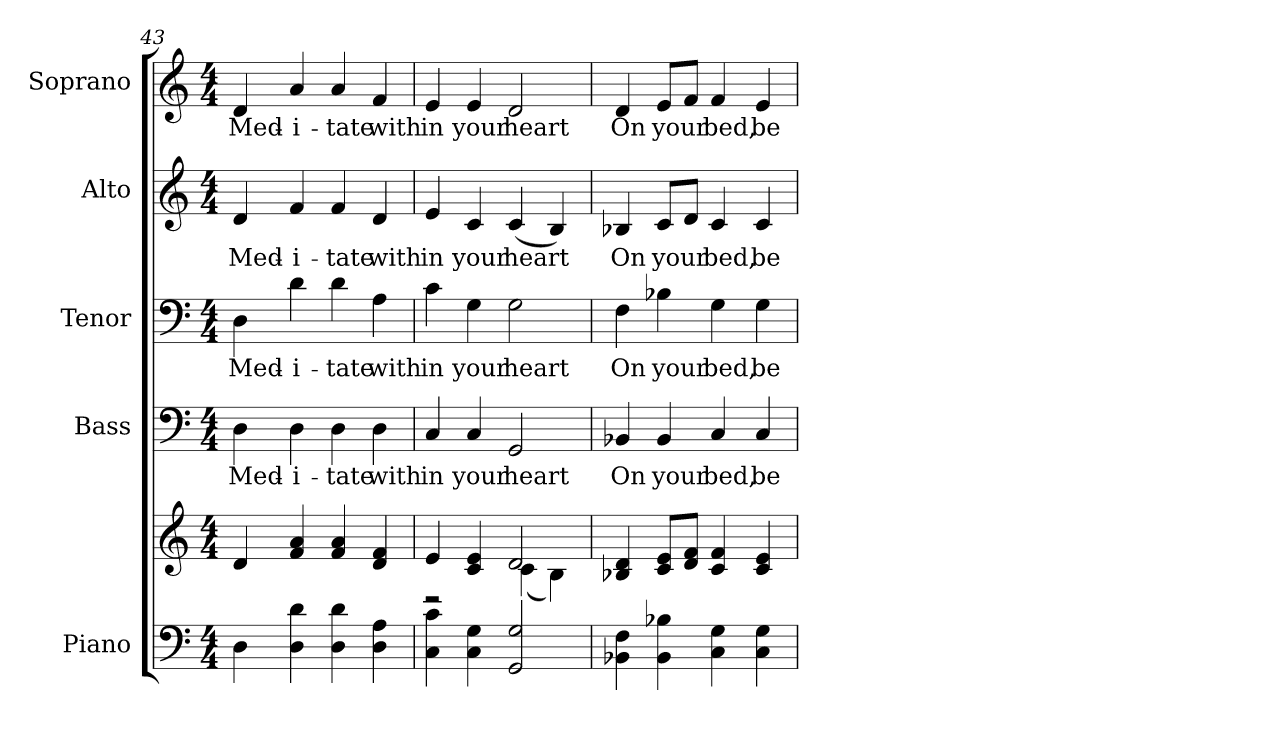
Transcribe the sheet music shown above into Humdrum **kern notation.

**kern	**kern	**kern	**text	**kern	**text	**kern	**text	**kern	**text
*part5	*part5	*part4	*part4	*part3	*part3	*part2	*part2	*part1	*part1
*staff6	*staff5	*staff4	*staff4	*staff3	*staff3	*staff2	*staff2	*staff1	*staff1
*I"Piano	*	*I"Bass	*	*I"Tenor	*	*I"Alto	*	*I"Soprano	*
*I'Pno.	*	*I'B.	*	*	*	*I'A.	*	*I'S.	*
*clefF4	*clefG2	*clefF4	*	*clefF4	*	*clefG2	*	*clefG2	*
*k[]	*k[]	*k[]	*	*k[]	*	*k[]	*	*k[]	*
*C:	*C:	*C:	*	*C:	*	*C:	*	*C:	*
*M4/4	*M4/4	*M4/4	*	*M4/4	*	*M4/4	*	*M4/4	*
=43	=43	=43	=43	=43	=43	=43	=43	=43	=43
!	!	!	!LO:LY:b:color=#000000	!	!	!	!	!	!
!	!	!	!	!	!LO:LY:b:color=#000000	!	!	!	!
!	!	!	!	!	!	!	!LO:LY:b:color=#000000	!	!
!	!	!	!	!	!	!	!	!	!LO:LY:b:color=#000000
4Di\	4di/	4Di\	Med-	4Di\	Med-	4di/	Med-	4di/	Med-
!	!	!	!LO:LY:b:color=#000000	!	!	!	!	!	!
!	!	!	!	!	!LO:LY:b:color=#000000	!	!	!	!
!	!	!	!	!	!	!	!LO:LY:b:color=#000000	!	!
!	!	!	!	!	!	!	!	!	!LO:LY:b:color=#000000
4Di\ 4di	4fi/ 4ai	4Di\	-i-	4di\	-i-	4fi/	-i-	4ai/	-i-
!	!	!	!LO:LY:b:color=#000000	!	!	!	!	!	!
!	!	!	!	!	!LO:LY:b:color=#000000	!	!	!	!
!	!	!	!	!	!	!	!LO:LY:b:color=#000000	!	!
!	!	!	!	!	!	!	!	!	!LO:LY:b:color=#000000
4Di\ 4di	4fi/ 4ai	4Di\	-tate	4di\	-tate	4fi/	-tate	4ai/	-tate
!	!	!	!LO:LY:b:color=#000000	!	!	!	!	!	!
!	!	!	!	!	!LO:LY:b:color=#000000	!	!	!	!
!	!	!	!	!	!	!	!LO:LY:b:color=#000000	!	!
!	!	!	!	!	!	!	!	!	!LO:LY:b:color=#000000
4Di\ 4Ai	4di/ 4fi	4Di\	with	4Ai\	with	4di/	with	4fi/	with
=44	=44	=44	=44	=44	=44	=44	=44	=44	=44
*	*^	*	*	*	*	*	*	*	*
!	!	!	!	!LO:LY:b:color=#000000	!	!	!	!	!	!
!	!	!	!	!	!	!LO:LY:b:color=#000000	!	!	!	!
!	!	!	!	!	!	!	!	!LO:LY:b:color=#000000	!	!
!	!	!	!	!	!	!	!	!	!	!LO:LY:b:color=#000000
4Ci\ 4ci	4ei/	2r	4Ci/	in	4ci\	in	4ei/	in	4ei/	in
!	!	!	!	!LO:LY:b:color=#000000	!	!	!	!	!	!
!	!	!	!	!	!	!LO:LY:b:color=#000000	!	!	!	!
!	!	!	!	!	!	!	!	!LO:LY:b:color=#000000	!	!
!	!	!	!	!	!	!	!	!	!	!LO:LY:b:color=#000000
4Ci\ 4Gi	4ci/ 4ei	.	4Ci/	your	4Gi\	your	4ci/	your	4ei/	your
!	!	!	!	!LO:LY:b:color=#000000	!	!	!	!	!	!
!	!	!	!	!	!	!LO:LY:b:color=#000000	!	!	!	!
!	!	!	!	!	!	!	!	!LO:LY:b:color=#000000	!	!
!	!	!	!	!	!	!	!	!	!	!LO:LY:b:color=#000000
2GGi/ 2Gi	2di/	(4ci\	2GGi/	heart	2Gi\	heart	(4ci/	heart	2di/	heart
.	.	4Bi\)	.	.	.	.	4Bi/)	.	.	.
*	*v	*v	*	*	*	*	*	*	*	*
!!LO:PB:g=z
=45	=45	=45	=45	=45	=45	=45	=45	=45	=45
*	*^	*	*	*	*	*	*	*	*
!	!	!	!	!LO:LY:b:color=#000000	!	!	!	!	!	!
*	*v	*v	*	*	*	*	*	*	*	*
*	*^	*	*	*	*	*	*	*	*
!	!	!	!	!	!	!LO:LY:b:color=#000000	!	!	!	!
*	*v	*v	*	*	*	*	*	*	*	*
*	*^	*	*	*	*	*	*	*	*
!	!	!	!	!	!	!	!	!LO:LY:b:color=#000000	!	!
*	*v	*v	*	*	*	*	*	*	*	*
*	*^	*	*	*	*	*	*	*	*
!	!	!	!	!	!	!	!	!	!	!LO:LY:b:color=#000000
*	*v	*v	*	*	*	*	*	*	*	*
4BB-Xi\ 4Fi	4B-Xi/ 4di	4BB-Xi/	On	4Fi\	On	4B-Xi/	On	4di/	On
!	!	!	!LO:LY:b:color=#000000	!	!	!	!	!	!
!	!	!	!	!	!LO:LY:b:color=#000000	!	!	!	!
!	!	!	!	!	!	!	!LO:LY:b:color=#000000	!	!
!	!	!	!	!	!	!	!	!	!LO:LY:b:color=#000000
4BB-i\ 4B-Xi	8ci/ 8eiL	4BB-i/	your	4B-Xi\	your	8ci/L	your	8ei/L	your
.	8di/ 8fiJ	.	.	.	.	8di/J	.	8fi/J	.
!	!	!	!LO:LY:b:color=#000000	!	!	!	!	!	!
!	!	!	!	!	!LO:LY:b:color=#000000	!	!	!	!
!	!	!	!	!	!	!	!LO:LY:b:color=#000000	!	!
!	!	!	!	!	!	!	!	!	!LO:LY:b:color=#000000
4Ci\ 4Gi	4ci/ 4fi	4Ci/	bed,	4Gi\	bed,	4ci/	bed,	4fi/	bed,
!	!	!	!LO:LY:b:color=#000000	!	!	!	!	!	!
!	!	!	!	!	!LO:LY:b:color=#000000	!	!	!	!
!	!	!	!	!	!	!	!LO:LY:b:color=#000000	!	!
!	!	!	!	!	!	!	!	!	!LO:LY:b:color=#000000
4Ci\ 4Gi	4ci/ 4ei	4Ci/	be	4Gi\	be	4ci/	be	4ei/	be
=	=	=	=	=	=	=	=	=	=
*-	*-	*-	*-	*-	*-	*-	*-	*-	*-
